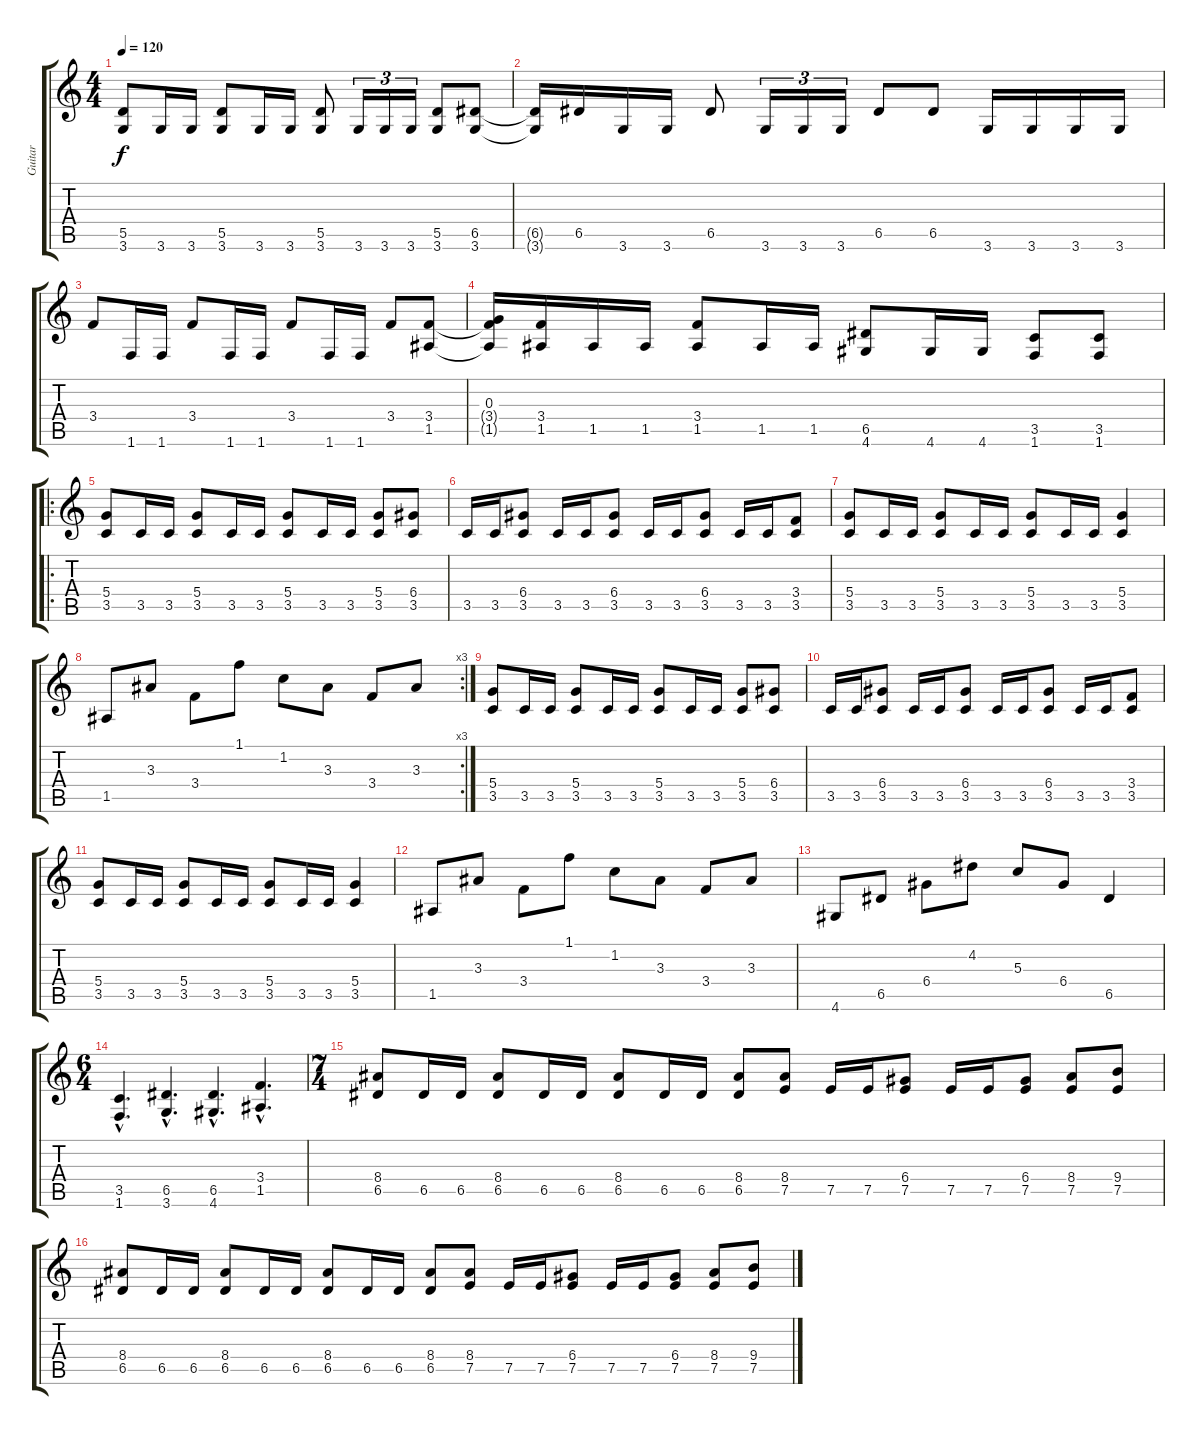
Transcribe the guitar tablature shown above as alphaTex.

\track ("Guitar" "Guitar") {instrument distortionguitar}
\staff {score tabs}
\tuning (E4 B3 G3 D3 A2 E2) {hide}
\ts (4 4)
\tempo 120
\clef g2
\ks c
(5.5 3.6).8{dy f} 3.6.16 3.6.16 (5.5 3.6).8 3.6.16 3.6.16 (5.5 3.6).8 3.6.16{tu (3 2)} 3.6.16{tu (3 2)} 3.6.16{tu (3 2)} (5.5 3.6).8 (6.5 3.6).8 |
(6.5{t} 3.6{t}).16 6.5.16 3.6.16 3.6.16 6.5.8 3.6.16{tu (3 2)} 3.6.16{tu (3 2)} 3.6.16{tu (3 2)} 6.5.8 6.5.8 3.6.16 3.6.16 3.6.16 3.6.16 |
3.4.8 1.6.16 1.6.16 3.4.8 1.6.16 1.6.16 3.4.8 1.6.16 1.6.16 3.4.8 (3.4 1.5).8 |
(0.3 3.4{t} 1.5{t}).16 (3.4 1.5).16 1.5.16 1.5.16 (3.4 1.5).8 1.5.16 1.5.16 (6.5 4.6).8 4.6.16 4.6.16 (3.5 1.6).8 (3.5 1.6).8 |
\ro
(5.4 3.5).8 3.5.16 3.5.16 (5.4 3.5).8 3.5.16 3.5.16 (5.4 3.5).8 3.5.16 3.5.16 (5.4 3.5).8 (6.4 3.5).8 |
3.5.16 3.5.16 (6.4 3.5).8 3.5.16 3.5.16 (6.4 3.5).8 3.5.16 3.5.16 (6.4 3.5).8 3.5.16 3.5.16 (3.4 3.5).8 |
(5.4 3.5).8 3.5.16 3.5.16 (5.4 3.5).8 3.5.16 3.5.16 (5.4 3.5).8 3.5.16 3.5.16 (5.4 3.5).4 |
\rc 3
1.5.8 3.3.8 3.4.8 1.1.8 1.2.8 3.3.8 3.4.8 3.3.8 |
(5.4 3.5).8 3.5.16 3.5.16 (5.4 3.5).8 3.5.16 3.5.16 (5.4 3.5).8 3.5.16 3.5.16 (5.4 3.5).8 (6.4 3.5).8 |
3.5.16 3.5.16 (6.4 3.5).8 3.5.16 3.5.16 (6.4 3.5).8 3.5.16 3.5.16 (6.4 3.5).8 3.5.16 3.5.16 (3.4 3.5).8 |
(5.4 3.5).8 3.5.16 3.5.16 (5.4 3.5).8 3.5.16 3.5.16 (5.4 3.5).8 3.5.16 3.5.16 (5.4 3.5).4 |
1.5.8 3.3.8 3.4.8 1.1.8 1.2.8 3.3.8 3.4.8 3.3.8 |
4.6.8 6.5.8 6.4.8 4.2.8 5.3.8 6.4.8 6.5.4 |
\ts (6 4)
(3.5{hac} 1.6{hac}).4{d} (6.5{hac} 3.6{hac}).4{d} (6.5{hac} 4.6{hac}).4{d} (3.4{hac} 1.5{hac}).4{d} |
\ts (7 4)
(8.4 6.5).8 6.5.16 6.5.16 (8.4 6.5).8 6.5.16 6.5.16 (8.4 6.5).8 6.5.16 6.5.16 (8.4 6.5).8 (8.4 7.5).8 7.5.16 7.5.16 (6.4 7.5).8 7.5.16 7.5.16 (6.4 7.5).8 (8.4 7.5).8 (9.4 7.5).8 |
(8.4 6.5).8 6.5.16 6.5.16 (8.4 6.5).8 6.5.16 6.5.16 (8.4 6.5).8 6.5.16 6.5.16 (8.4 6.5).8 (8.4 7.5).8 7.5.16 7.5.16 (6.4 7.5).8 7.5.16 7.5.16 (6.4 7.5).8 (8.4 7.5).8 (9.4 7.5).8
